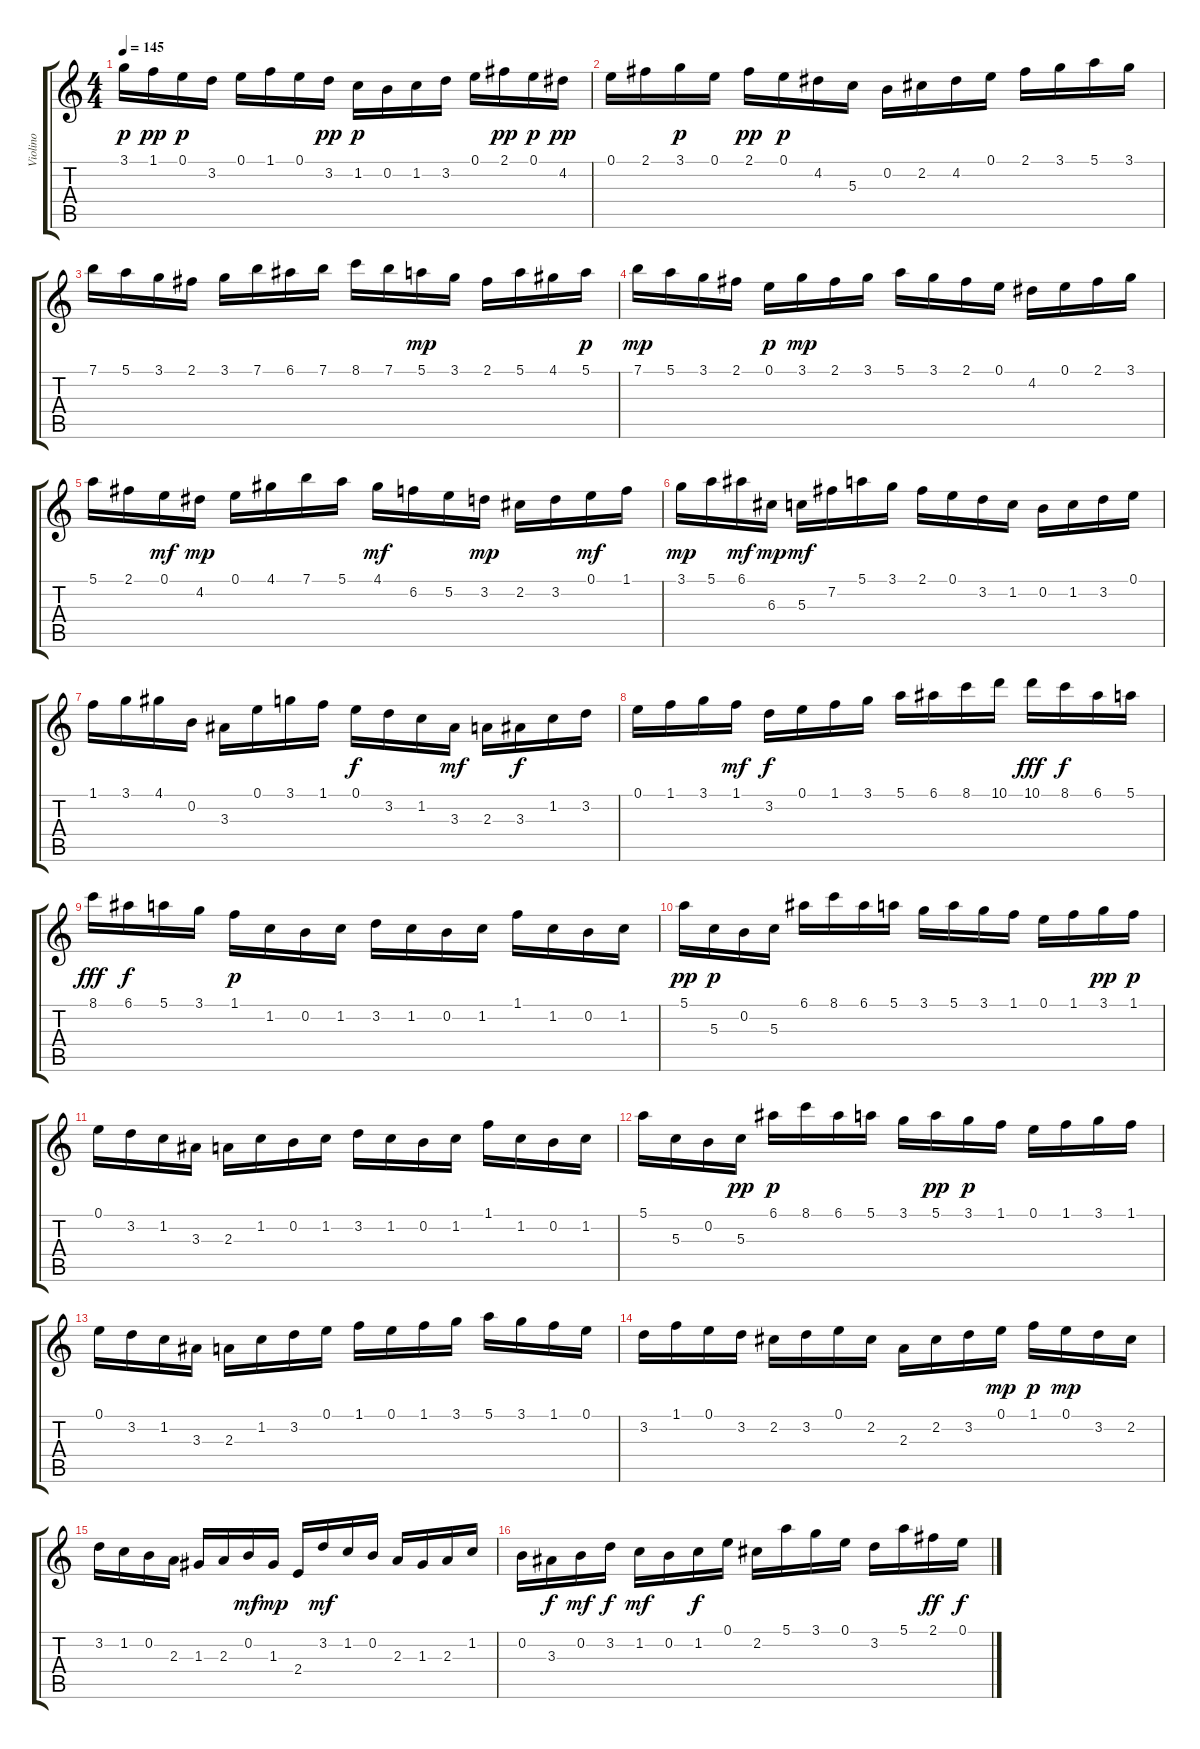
\track ("Violino" "Violino") {instrument distortionguitar}
\staff {score tabs}
\tuning (E4 B3 G3 D3 A2 E2) {hide}
\ts (4 4)
\tempo 145
\clef g2
\ks c
3.1.16{dy p} 1.1.16{dy pp} 0.1.16{dy p} 3.2.16 0.1.16 1.1.16 0.1.16 3.2.16{dy pp} 1.2.16{dy p} 0.2.16 1.2.16 3.2.16 0.1.16 2.1.16{dy pp} 0.1.16{dy p} 4.2.16{dy pp} |
0.1.16 2.1.16 3.1.16{dy p} 0.1.16 2.1.16{dy pp} 0.1.16{dy p} 4.2.16 5.3.16 0.2.16 2.2.16 4.2.16 0.1.16 2.1.16 3.1.16 5.1.16 3.1.16 |
7.1.16 5.1.16 3.1.16 2.1.16 3.1.16 7.1.16 6.1.16 7.1.16 8.1.16 7.1.16 5.1.16{dy mp} 3.1.16 2.1.16 5.1.16 4.1.16 5.1.16{dy p} |
7.1.16{dy mp} 5.1.16 3.1.16 2.1.16 0.1.16{dy p} 3.1.16{dy mp} 2.1.16 3.1.16 5.1.16 3.1.16 2.1.16 0.1.16 4.2.16 0.1.16 2.1.16 3.1.16 |
5.1.16 2.1.16 0.1.16{dy mf} 4.2.16{dy mp} 0.1.16 4.1.16 7.1.16 5.1.16 4.1.16{dy mf} 6.2.16 5.2.16 3.2.16{dy mp} 2.2.16 3.2.16 0.1.16{dy mf} 1.1.16 |
3.1.16{dy mp} 5.1.16 6.1.16{dy mf} 6.3.16{dy mp} 5.3.16{dy mf} 7.2.16 5.1.16 3.1.16 2.1.16 0.1.16 3.2.16 1.2.16 0.2.16 1.2.16 3.2.16 0.1.16 |
1.1.16 3.1.16 4.1.16 0.2.16 3.3.16 0.1.16 3.1.16 1.1.16 0.1.16{dy f} 3.2.16 1.2.16 3.3.16{dy mf} 2.3.16 3.3.16{dy f} 1.2.16 3.2.16 |
0.1.16 1.1.16 3.1.16 1.1.16{dy mf} 3.2.16{dy f} 0.1.16 1.1.16 3.1.16 5.1.16 6.1.16 8.1.16 10.1.16 10.1.16{dy fff} 8.1.16{dy f} 6.1.16 5.1.16 |
8.1.16{dy fff} 6.1.16{dy f} 5.1.16 3.1.16 1.1.16{dy p} 1.2.16 0.2.16 1.2.16 3.2.16 1.2.16 0.2.16 1.2.16 1.1.16 1.2.16 0.2.16 1.2.16 |
5.1.16{dy pp} 5.3.16{dy p} 0.2.16 5.3.16 6.1.16 8.1.16 6.1.16 5.1.16 3.1.16 5.1.16 3.1.16 1.1.16 0.1.16 1.1.16 3.1.16{dy pp} 1.1.16{dy p} |
0.1.16 3.2.16 1.2.16 3.3.16 2.3.16 1.2.16 0.2.16 1.2.16 3.2.16 1.2.16 0.2.16 1.2.16 1.1.16 1.2.16 0.2.16 1.2.16 |
5.1.16 5.3.16 0.2.16 5.3.16{dy pp} 6.1.16{dy p} 8.1.16 6.1.16 5.1.16 3.1.16 5.1.16{dy pp} 3.1.16{dy p} 1.1.16 0.1.16 1.1.16 3.1.16 1.1.16 |
0.1.16 3.2.16 1.2.16 3.3.16 2.3.16 1.2.16 3.2.16 0.1.16 1.1.16 0.1.16 1.1.16 3.1.16 5.1.16 3.1.16 1.1.16 0.1.16 |
3.2.16 1.1.16 0.1.16 3.2.16 2.2.16 3.2.16 0.1.16 2.2.16 2.3.16 2.2.16 3.2.16 0.1.16{dy mp} 1.1.16{dy p} 0.1.16{dy mp} 3.2.16 2.2.16 |
3.2.16 1.2.16 0.2.16 2.3.16 1.3.16 2.3.16 0.2.16{dy mf} 1.3.16{dy mp} 2.4.16 3.2.16{dy mf} 1.2.16 0.2.16 2.3.16 1.3.16 2.3.16 1.2.16 |
0.2.16 3.3.16{dy f} 0.2.16{dy mf} 3.2.16{dy f} 1.2.16{dy mf} 0.2.16 1.2.16{dy f} 0.1.16 2.2.16 5.1.16 3.1.16 0.1.16 3.2.16 5.1.16 2.1.16{dy ff} 0.1.16{dy f}
